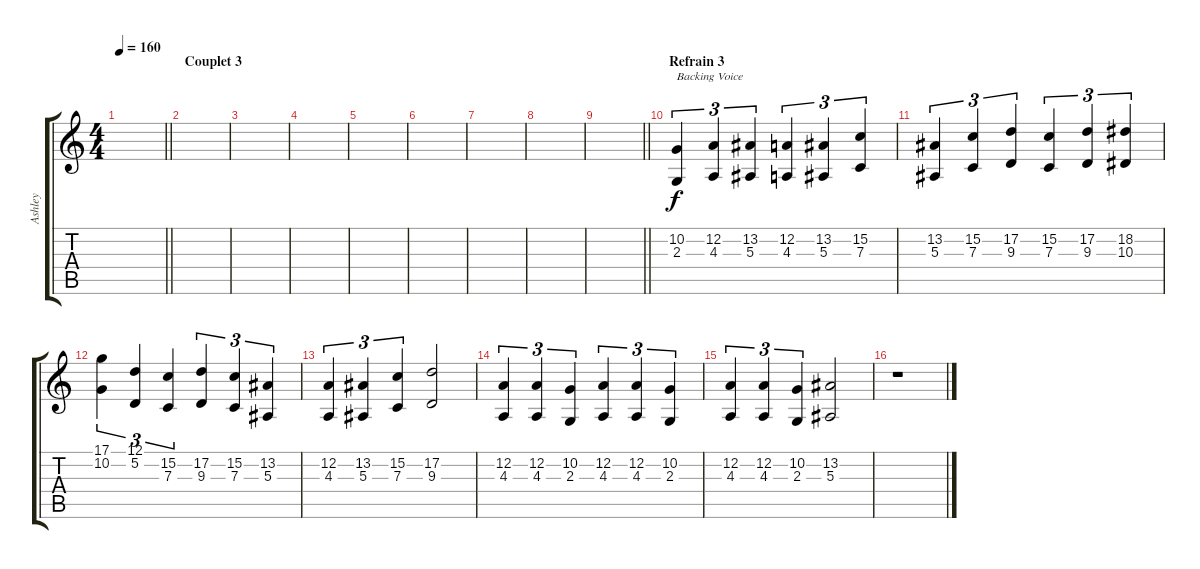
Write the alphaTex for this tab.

\track ("Ashley" "Ashley") {instrument choiraahs}
\staff {score tabs}
\tuning (D4 A3 F3 C3 G2 D2) {hide}
\ts (4 4)
\tempo 160
\clef g2
\barLineRight lightlight
\ks c
|
\section ("" "Couplet 3")
|
|
|
|
|
|
|
\barLineRight lightlight
|
\section ("" "Refrain 3")
(10.2 2.3).4{tu (3 2) txt "Backing Voice"} (12.2 4.3).4{tu (3 2)} (13.2 5.3).4{tu (3 2)} (12.2 4.3).4{tu (3 2)} (13.2 5.3).4{tu (3 2)} (15.2 7.3).4{tu (3 2)} |
(13.2 5.3).4{tu (3 2)} (15.2 7.3).4{tu (3 2)} (17.2 9.3).4{tu (3 2)} (15.2 7.3).4{tu (3 2)} (17.2 9.3).4{tu (3 2)} (18.2 10.3).4{tu (3 2)} |
(17.1 10.2).4{tu (3 2)} (12.1 5.2).4{tu (3 2)} (15.2 7.3).4{tu (3 2)} (17.2 9.3).4{tu (3 2)} (15.2 7.3).4{tu (3 2)} (13.2 5.3).4{tu (3 2)} |
(12.2 4.3).4{tu (3 2)} (13.2 5.3).4{tu (3 2)} (15.2 7.3).4{tu (3 2)} (17.2 9.3).2 |
(12.2 4.3).4{tu (3 2)} (12.2 4.3).4{tu (3 2)} (10.2 2.3).4{tu (3 2)} (12.2 4.3).4{tu (3 2)} (12.2 4.3).4{tu (3 2)} (10.2 2.3).4{tu (3 2)} |
(12.2 4.3).4{tu (3 2)} (12.2 4.3).4{tu (3 2)} (10.2 2.3).4{tu (3 2)} (13.2 5.3).2 |
r.1
